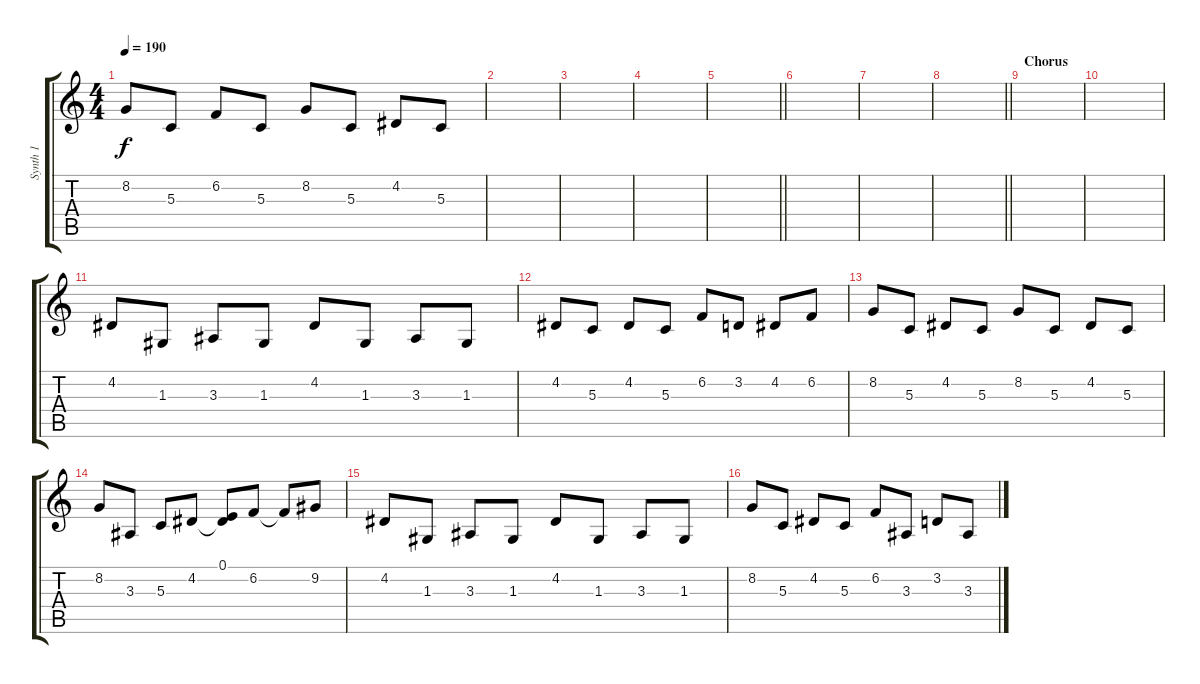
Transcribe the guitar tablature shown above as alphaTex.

\track ("Synth 1" "Synth 1") {instrument lead2sawtooth}
\staff {score tabs}
\tuning (E4 B3 G3 D3 A2 E2) {hide}
\ts (4 4)
\tempo 190
\clef g2
\ks c
8.2.8{dy f} 5.3.8 6.2.8 5.3.8 8.2.8 5.3.8 4.2.8 5.3.8 |
|
|
|
\barLineRight lightlight
|
|
|
\barLineRight lightlight
|
\section ("" "Chorus")
|
|
4.2.8 1.3.8 3.3.8 1.3.8 4.2.8 1.3.8 3.3.8 1.3.8 |
4.2.8 5.3.8 4.2.8 5.3.8 6.2.8 3.2.8 4.2.8 6.2.8 |
8.2.8 5.3.8 4.2.8 5.3.8 8.2.8 5.3.8 4.2.8 5.3.8 |
8.2.8 3.3.8 5.3.8 4.2.8 (0.1 4.2{t}).8 6.2.8 6.2{t}.8 9.2.8 |
4.2.8 1.3.8 3.3.8 1.3.8 4.2.8 1.3.8 3.3.8 1.3.8 |
8.2.8 5.3.8 4.2.8 5.3.8 6.2.8 3.3.8 3.2.8 3.3.8
